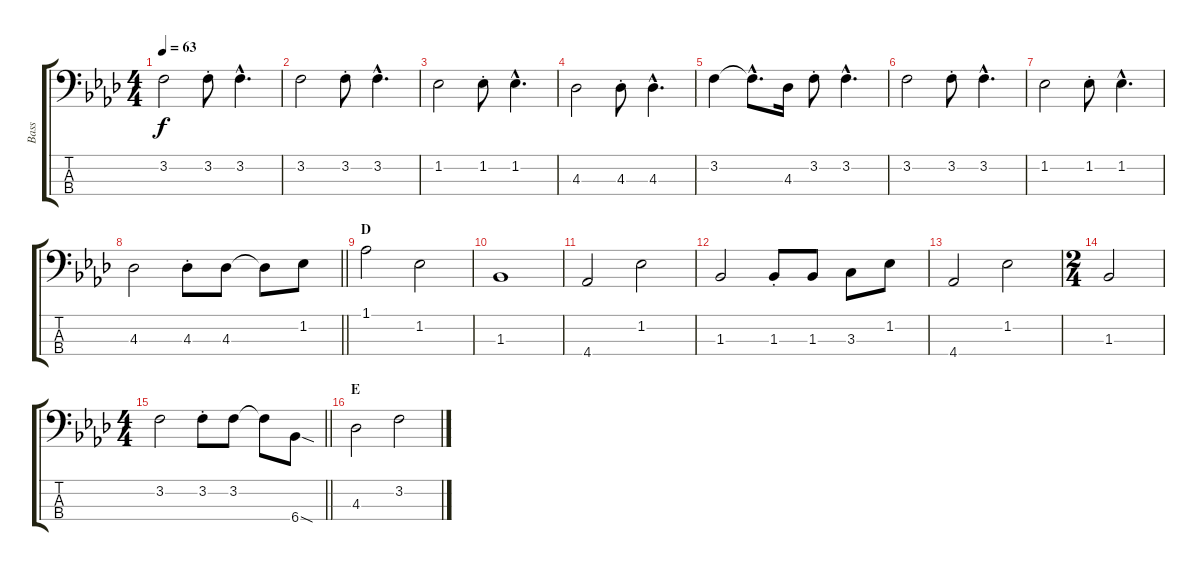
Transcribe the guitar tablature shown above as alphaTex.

\track ("Bass" "Bass") {instrument electricbassfinger}
\staff {score tabs}
\tuning (G2 D2 A1 E1) {hide}
\ts (4 4)
\tempo 63
\clef f4
\ks fminor
3.2{t}.2{dy f} 3.2{st}.8 3.2{hac}.4{d} |
3.2.2 3.2{st}.8 3.2{hac}.4{d} |
1.2.2 1.2{st}.8 1.2{hac}.4{d} |
4.3.2 4.3{st}.8 4.3{hac}.4{d} |
3.2.4 3.2{hac t}.8{d} 4.3.16 3.2{st}.8 3.2{hac}.4{d} |
3.2.2 3.2{st}.8 3.2{hac}.4{d} |
1.2.2 1.2{st}.8 1.2{hac}.4{d} |
\barLineRight lightlight
4.3.2 4.3{st}.8 4.3.8 4.3{t}.8 1.2.8 |
\section ("" "D")
1.1.2 1.2.2 |
1.3.1 |
4.4.2 1.2.2 |
1.3.2 1.3{st}.8 1.3.8 3.3.8 1.2.8 |
4.4.2 1.2.2 |
\ts (2 4)
1.3.2 |
\ts (4 4)
\barLineRight lightlight
3.2.2 3.2{st}.8 3.2.8 3.2{t}.8 6.4{sod}.8 |
\section ("" "E")
4.3.2 3.2.2
